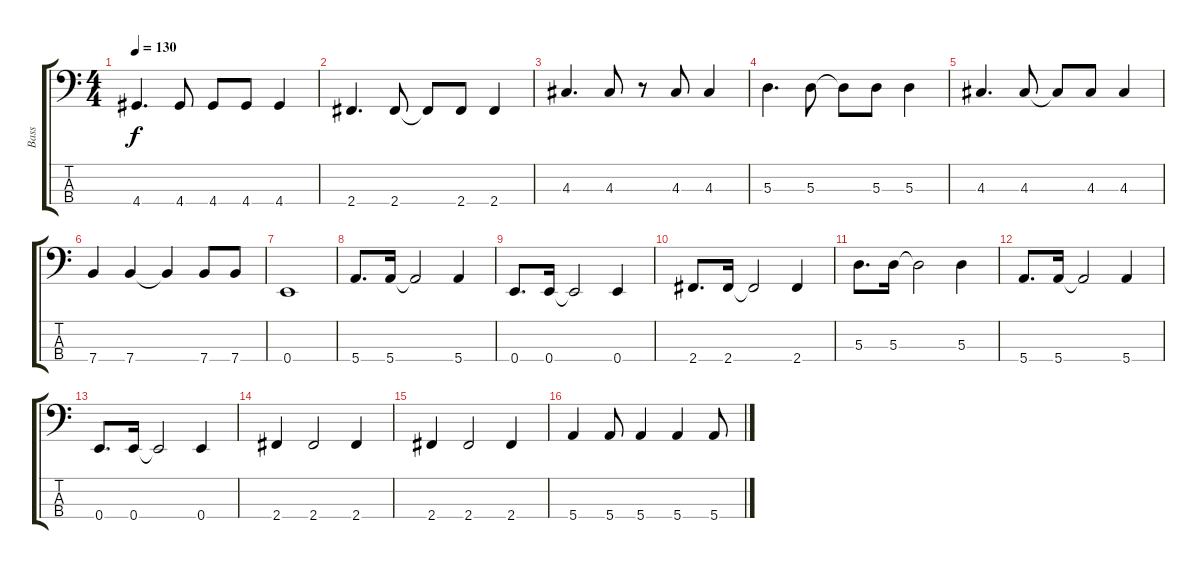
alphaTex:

\track ("Bass" "Bass") {instrument electricbassfinger}
\staff {score tabs}
\tuning (G2 D2 A1 E1) {hide}
\ts (4 4)
\tempo 130
\clef f4
\ks c
4.4.4{d dy f} 4.4.8 4.4.8 4.4.8 4.4.4 |
2.4.4{d} 2.4.8 2.4{t}.8 2.4.8 2.4.4 |
4.3.4{d} 4.3.8 r.8 4.3.8 4.3.4 |
5.3.4{d} 5.3.8 5.3{t}.8 5.3.8 5.3.4 |
4.3.4{d} 4.3.8 4.3{t}.8 4.3.8 4.3.4 |
7.4.4 7.4.4 7.4{t}.4 7.4.8 7.4.8 |
0.4.1 |
5.4.8{d} 5.4.16 5.4{t}.2 5.4.4 |
0.4.8{d} 0.4.16 0.4{t}.2 0.4.4 |
2.4.8{d} 2.4.16 2.4{t}.2 2.4.4 |
5.3.8{d} 5.3.16 5.3{t}.2 5.3.4 |
5.4.8{d} 5.4.16 5.4{t}.2 5.4.4 |
0.4.8{d} 0.4.16 0.4{t}.2 0.4.4 |
2.4.4 2.4.2 2.4.4 |
2.4.4 2.4.2 2.4.4 |
5.4.4 5.4.8 5.4.4 5.4.4 5.4.8
